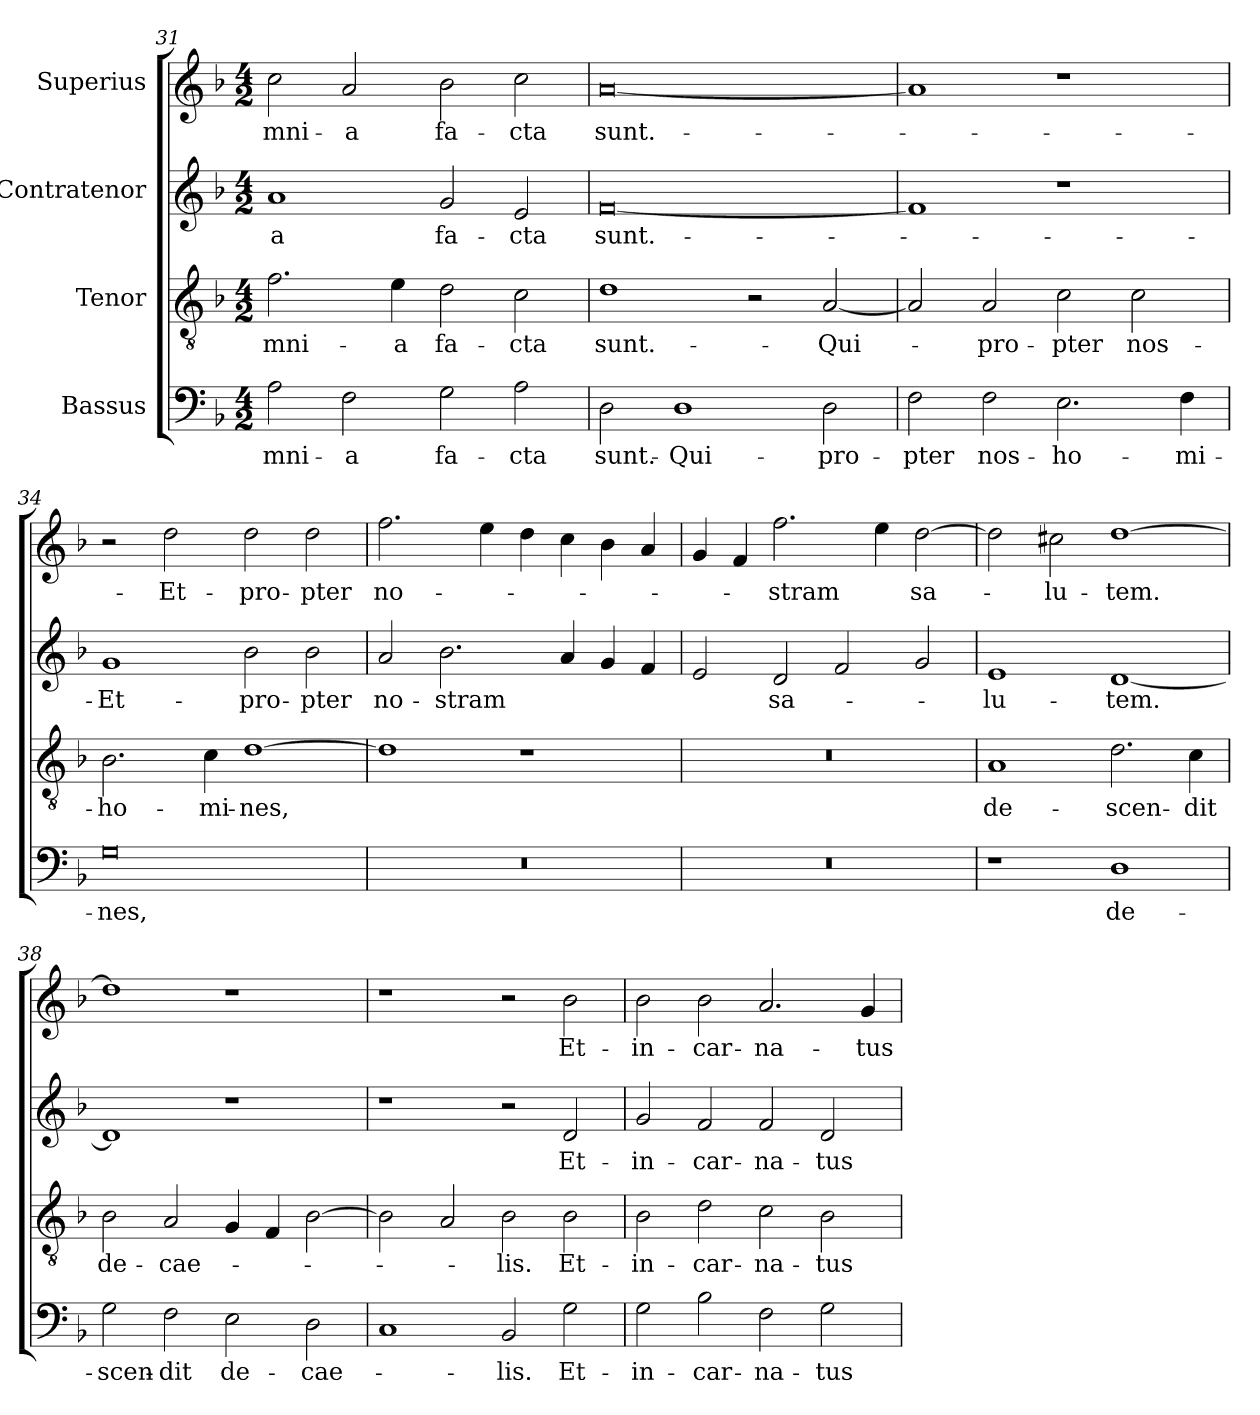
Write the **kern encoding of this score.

**kern	**text	**kern	**text	**kern	**text	**kern	**text
*part4	*part4	*part3	*part3	*part2	*part2	*part1	*part1
*staff4	*staff4	*staff3	*staff3	*staff2	*staff2	*staff1	*staff1
*I"Bassus	*	*I"Tenor	*	*I"Contratenor	*	*I"Superius	*
*clefF4	*	*clefGv2	*	*clefG2	*	*clefG2	*
*k[b-]	*	*k[b-]	*	*k[b-]	*	*k[b-]	*
*M4/2	*	*M4/2	*	*M4/2	*	*M4/2	*
=31	=31	=31	=31	=31	=31	=31	=31
2A\	-mni-	2.f\	-mni-	1a/	-a	2cc\	-mni-
2F\	-a	.	.	.	.	2a/	-a
.	.	4e\	-a	.	.	.	.
2G\	fa-	2d\	fa-	2g/	fa-	2b-\	fa-
2A\	-cta	2c\	-cta	2e/	-cta	2cc\	-cta
=32	=32	=32	=32	=32	=32	=32	=32
2D\	sunt.-	1d\	sunt.-	[0f/	sunt.-	[0a/	sunt.-
1D\	Qui-	.	.	.	.	.	.
.	.	2r	.	.	.	.	.
2D\	pro-	[2A/	Qui-	.	.	.	.
=33	=33	=33	=33	=33	=33	=33	=33
2F\	-pter	2A/]	.	1f/]	.	1a/]	.
2F\	nos-	2A/	pro-	.	.	.	.
2.E\	ho-	2c\	-pter	1r	.	1r	.
.	.	2c\	nos-	.	.	.	.
4F\	-mi-	.	.	.	.	.	.
=34	=34	=34	=34	=34	=34	=34	=34
0G\	-nes,	2.B-\	ho-	1g/	Et-	2r	.
.	.	.	.	.	.	2dd\	Et-
.	.	4c\	-mi-	.	.	.	.
.	.	[1d\	-nes,	2b-\	pro-	2dd\	pro-
.	.	.	.	2b-\	-pter	2dd\	-pter
=35	=35	=35	=35	=35	=35	=35	=35
0r	.	1d\]	.	2a/	no-	2.ff\	no-
.	.	.	.	2.b-\	-stram	.	.
.	.	.	.	.	.	4ee\	.
.	.	1r	.	.	.	4dd\	.
.	.	.	.	4a/	.	4cc\	.
.	.	.	.	4g/	.	4b-\	.
.	.	.	.	4f/	.	4a/	.
=36	=36	=36	=36	=36	=36	=36	=36
0r	.	0r	.	2e/	.	4g/	.
.	.	.	.	.	.	4f/	.
.	.	.	.	2d/	sa-	2.ff\	-stram
.	.	.	.	2f/	.	.	.
.	.	.	.	.	.	4ee\	.
.	.	.	.	2g/	.	[2dd\	sa-
=37	=37	=37	=37	=37	=37	=37	=37
1r	.	1A/	de-	1e/	-lu-	2dd\]	.
.	.	.	.	.	.	2cc#X\	-lu-
1D\	de-	2.d\	-scen-	[1d/	-tem.	[1dd\	-tem.
.	.	4c\	-dit	.	.	.	.
=38	=38	=38	=38	=38	=38	=38	=38
2G\	-scen-	2B-\	de-	1d/]	.	1dd\]	.
2F\	-dit	2A/	cae-	.	.	.	.
2E\	de-	4G/	.	1r	.	1r	.
.	.	4F/	.	.	.	.	.
2D\	cae-	[2B-\	.	.	.	.	.
=39	=39	=39	=39	=39	=39	=39	=39
1C/	.	2B-\]	.	1r	.	1r	.
.	.	2A/	.	.	.	.	.
2BB-/	-lis.	2B-\	-lis.	2r	.	2r	.
2G\	Et-	2B-\	Et-	2d/	Et-	2b-\	Et-
=40	=40	=40	=40	=40	=40	=40	=40
2G\	in-	2B-\	in-	2g/	in-	2b-\	in-
2B-\	-car-	2d\	-car-	2f/	-car-	2b-\	-car-
2F\	-na-	2c\	-na-	2f/	-na-	2.a/	-na-
2G\	-tus	2B-\	-tus	2d/	-tus	.	.
.	.	.	.	.	.	4g/	-tus
=	=	=	=	=	=	=	=
*-	*-	*-	*-	*-	*-	*-	*-
